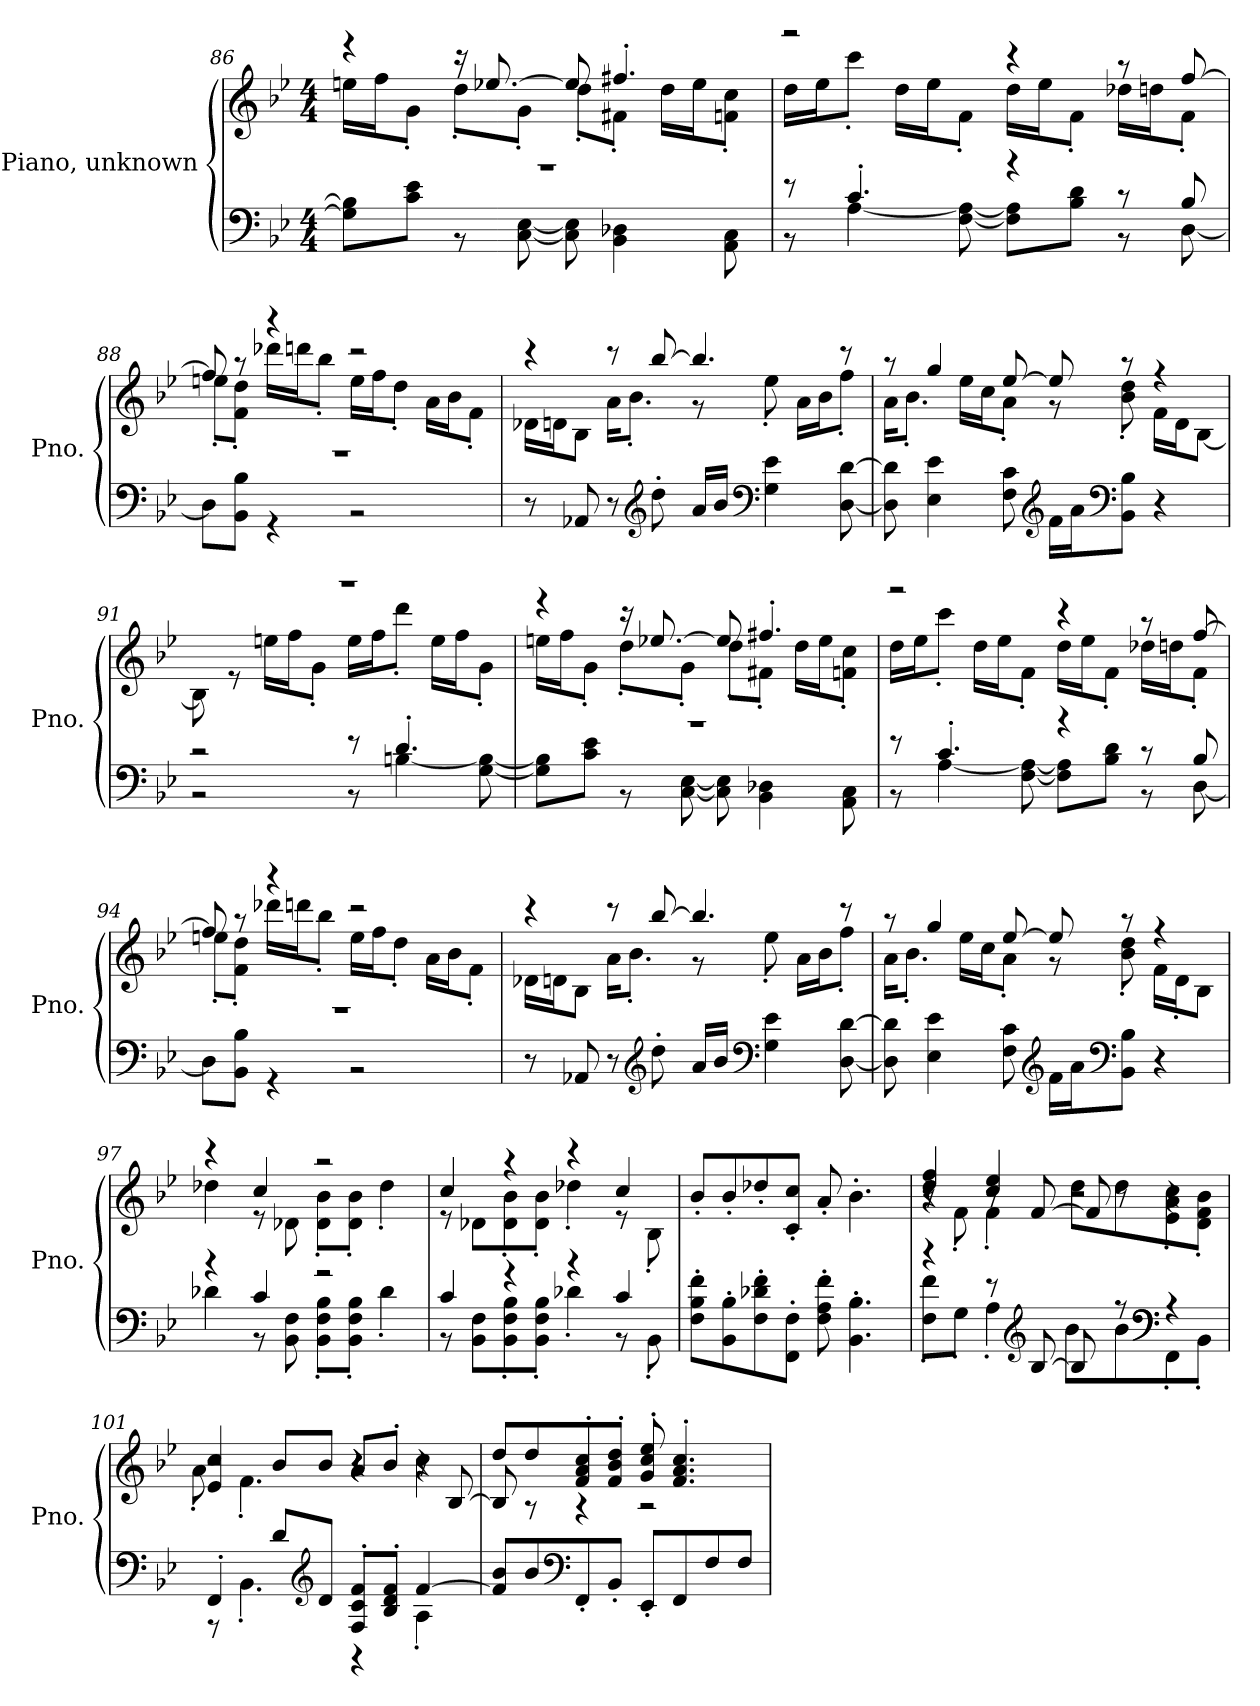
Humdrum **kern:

**kern	**kern
*part1	*part1
*staff2	*staff1
*I"Piano, unknown	*
*I'Pno.	*
*clefF4	*clefG2
*k[b-e-]	*k[b-e-]
*M4/4	*M4/4
=86	=86
*^	*^
1r	8G\] 8B\]L	4r	16een\LL
.	.	.	16ff\J
.	8c\ 8e-\J	.	8g'\J
.	8r	16r	8dd'\L
.	.	[8.ee-X/	.
.	[8C\ [8E-\	.	8g'\J
.	8C\] 8E-\]	8ee-/]	8dd'\L
.	4BB-\ 4D-X\	4.ff#X'/	8f#X'\J
.	.	.	16dd\LL
.	.	.	16ee-\J
.	8AA\ 8C\	.	8fn\' 8cc\'J
!!LO:LB:g=z	!!
=87	=87	=87	=87
8r	8r	2r	16dd\LL
.	.	.	16ee-\J
4.c'/	[4A\	.	8ccc'\J
.	.	.	16dd\LL
.	.	.	16ee-\J
.	[8F\ 8A\_	.	8f'\J
4r	8F\] 8A\]L	4r	16dd\LL
.	.	.	16ee-\J
.	8B-\ 8d\J	.	8f'\J
8r	8r	8r	16dd-X\LL
.	.	.	16ddn\J
8B-/	[8D\	[8ff/	8f'\J
=88	=88	=88	=88
1r	8D\L]	8ff/]	8een'\L
.	8BB-\ 8B-\J	8r	8f\' 8dd\'J
.	4r	4r	16ddd-X\LL
.	.	.	16dddn\J
.	.	.	8bb-'\J
.	2r	2r	16ee\LL
.	.	.	16ff\J
.	.	.	8dd'\J
.	.	.	16a\LL
.	.	.	16b-\J
.	.	.	8f'\J
*v	*v	*	*
!!LO:LB:g=z	!!
=89	=89	=89
8r	4r	16d-X\LL
.	.	16dn\J
8AA-X/	.	8B-\J
8r	8r	16a\KL
.	.	8.b-'\J
*clefG2	*	*
8dd'\	[8bb-/	.
16a/LL	4.bb-/]	8r
16b-/JJ	.	.
*clefF4	*	*
4G\ 4e-\	.	8ee-'\
.	.	16a\LL
.	.	16b-\J
[8D\ [8d\	8r	8ff'\J
=90	=90	=90
8D\] 8d\]	8r	16a\KL
.	.	8.b-'\J
4E-\ 4e-\	4gg/	.
.	.	16ee-\LL
.	.	16cc\J
8F\ 8c\	[8ee-/	8a'\J
*clefG2	*	*
16f\LL	8ee-/]	8r
16a\J	.	.
*clefF4	*	*
8BB-\ 8B-\J	8r	8b-\' 8dd\'
4r	4r	16f\LL
.	.	16d\J
.	.	[8B-\J
!!LO:LB:g=z	!!
=91	=91	=91
*^	*	*
2r	2r	1r	8B-\]
.	.	.	8r
.	.	.	16een\LL
.	.	.	16ff\J
.	.	.	8g'\J
8r	8r	.	16ee\LL
.	.	.	16ff\J
4.d'/	[4Bn\	.	8ddd'\J
.	.	.	16ee\LL
.	.	.	16ff\J
.	[8G\ 8B\_	.	8g'\J
=92	=92	=92	=92
1r	8G\] 8B\]L	4r	16een\LL
.	.	.	16ff\J
.	8c\ 8e-\J	.	8g'\J
.	8r	16r	8dd'\L
.	.	[8.ee-X/	.
.	[8C\ [8E-\	.	8g'\J
.	8C\] 8E-\]	8ee-/]	8dd'\L
.	4BB-\ 4D-X\	4.ff#X'/	8f#X'\J
.	.	.	16dd\LL
.	.	.	16ee-\J
.	8AA\ 8C\	.	8fn\' 8cc\'J
=93	=93	=93	=93
8r	8r	2r	16dd\LL
.	.	.	16ee-\J
4.c'/	[4A\	.	8ccc'\J
.	.	.	16dd\LL
.	.	.	16ee-\J
.	[8F\ 8A\_	.	8f'\J
4r	8F\] 8A\]L	4r	16dd\LL
.	.	.	16ee-\J
.	8B-\ 8d\J	.	8f'\J
8r	8r	8r	16dd-X\LL
.	.	.	16ddn\J
8B-/	[8D\	[8ff/	8f'\J
!!LO:PB:g=z	!!
=94	=94	=94	=94
1r	8D\L]	8ff/]	8een'\L
.	8BB-\ 8B-\J	8r	8f\' 8dd\'J
.	4r	4r	16ddd-X\LL
.	.	.	16dddn\J
.	.	.	8bb-'\J
.	2r	2r	16ee\LL
.	.	.	16ff\J
.	.	.	8dd'\J
.	.	.	16a\LL
.	.	.	16b-\J
.	.	.	8f'\J
*v	*v	*	*
=95	=95	=95
8r	4r	16d-X\LL
.	.	16dn\J
8AA-X/	.	8B-\J
8r	8r	16a\KL
.	.	8.b-'\J
*clefG2	*	*
8dd'\	[8bb-/	.
16a/LL	4.bb-/]	8r
16b-/JJ	.	.
*clefF4	*	*
4G\ 4e-\	.	8ee-'\
.	.	16a\LL
.	.	16b-\J
[8D\ [8d\	8r	8ff'\J
!!LO:LB:g=z	!!
=96	=96	=96
8D\] 8d\]	8r	16a\KL
.	.	8.b-'\J
4E-\ 4e-\	4gg/	.
.	.	16ee-\LL
.	.	16cc\J
8F\ 8c\	[8ee-/	8a'\J
*clefG2	*	*
16f\LL	8ee-/]	8r
16a\J	.	.
*clefF4	*	*
8BB-\ 8B-\J	8r	8b-\' 8dd\'
4r	4r	16f\LL
.	.	16d'\J
.	.	8B-\J
=97	=97	=97
*^	*	*
4r	4d-X\	4r	4dd-X\
4c/	8r	4cc/	8r
.	8BB-\ 8F\	.	8d-X\
2r	8BB-\' 8F\' 8B-\'L	2r	8d-\' 8b-\'L
.	8BB-\' 8F\' 8B-\'J	.	8d-\' 8b-\'J
.	4d-'\	.	4dd-'\
=98	=98	=98	=98
4c/	8r	4cc/	8r
.	8BB-\ 8F\L	.	8d-X\L
4r	8BB-\' 8F\' 8B-\'	4r	8d-\' 8b-\'
.	8BB-\' 8F\' 8B-\'J	.	8d-\' 8b-\'J
4r	4d-X'\	4r	4dd-X'\
4c/	8r	4cc/	8r
.	8BB-'\	.	8B-'\
*v	*v	*	*
*	*v	*v
=99	=99
8F\' 8B-\' 8f\'L	8b-'/L
8BB-\' 8B-\'	8b-'/
8F\' 8d-X\' 8f\'	8dd-X'/
8FF\' 8F\'J	8c/' 8cc/'J
8F\' 8A\' 8f\'	8a'/
4.BB-\' 4.B-\'	4.b-'\
!!LO:LB:g=z
=100	=100
*^	*^
*	*	*	*^
4r	8F\' 8f\'L	4dd/ 4ff/	8r	4r
.	8G'\J	.	8f'\	.
8r	4A'\	4cc/ 4ee-/	4f'\	8r
*clefG2	*	*	*	*
[8B-/	.	.	.	[8f/
8B-/]	8b-\L	2r	8dd\L	8f/]
8r	8b-\	.	8dd\	8r
*clefF4	*	*	*	*
4r	8FF'\	.	8e-\' 8a\' 8cc\'	4r
.	8BB-'\J	.	8d\' 8f\' 8b-\'J	.
=101	=101	=101	=101	=101
4FF'/	8r	4e-/ 4cc/	8a'\	2r
.	4.BB-'\	.	4.f'\	.
8d/L	.	8b-/L	.	.
*clefG2	*	*	*	*
8d/J	.	8b-/J	.	.
8F/' 8c/' 8f/'L	4r	8a/L	4r	4r
8B-/' 8d/' 8f/'J	.	8b-'/J	.	.
[4f/	4A'\	4r	4cc\	8r
.	.	.	.	[8B-/
*v	*v	*	*	*
*	*	*v	*v
=102	=102	=102
8f/] 8b-/L	8dd/L	8B-/]
8b-/	8dd/	8r
*clefF4	*	*
8FF'/	8f/' 8a/' 8cc/'	4r
8BB-'/J	8f/' 8b-/' 8dd/'J	.
8EE-'/L	8g/' 8cc/' 8ee-/'	2r
8FF/	4.f/' 4.a/' 4.cc/'	.
8F/	.	.
8F/J	.	.
*	*v	*v
=	=
*-	*-
